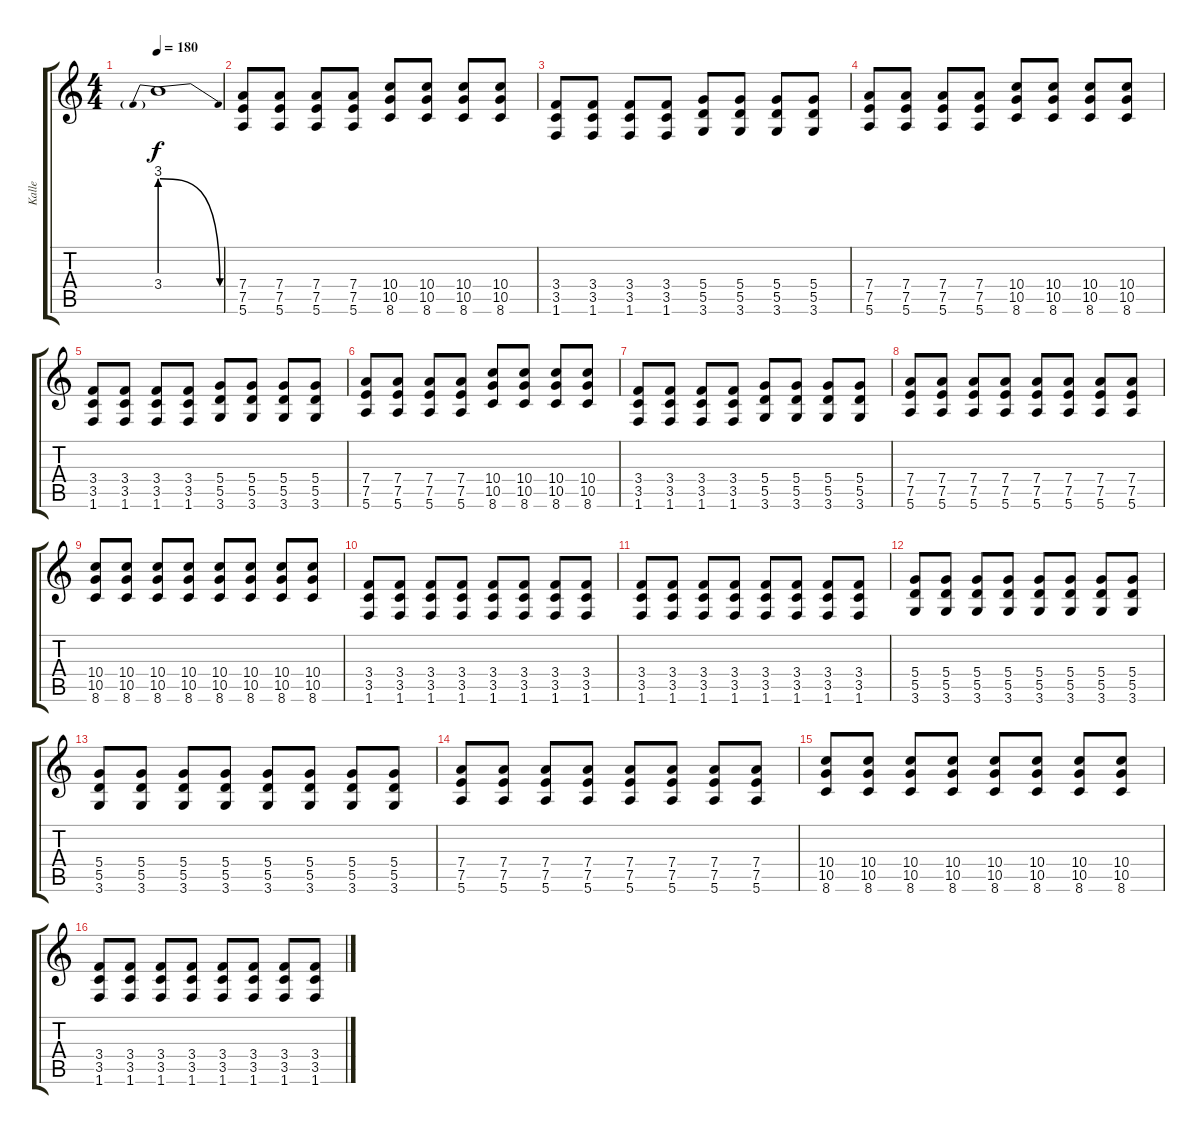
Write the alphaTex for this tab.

\track ("Kalle" "Kalle") {instrument distortionguitar}
\staff {score tabs}
\tuning (E4 B3 G3 D3 A2 E2) {hide}
\ts (4 4)
\tempo 180
\clef g2
\ks c
3.4{be (prebendrelease 0 12 60 0)}.1{dy f} |
(7.4 7.5 5.6).8 (7.4 7.5 5.6).8 (7.4 7.5 5.6).8 (7.4 7.5 5.6).8 (10.4 10.5 8.6).8 (10.4 10.5 8.6).8 (10.4 10.5 8.6).8 (10.4 10.5 8.6).8 |
(3.4 3.5 1.6).8 (3.4 3.5 1.6).8 (3.4 3.5 1.6).8 (3.4 3.5 1.6).8 (5.4 5.5 3.6).8 (5.4 5.5 3.6).8 (5.4 5.5 3.6).8 (5.4 5.5 3.6).8 |
(7.4 7.5 5.6).8 (7.4 7.5 5.6).8 (7.4 7.5 5.6).8 (7.4 7.5 5.6).8 (10.4 10.5 8.6).8 (10.4 10.5 8.6).8 (10.4 10.5 8.6).8 (10.4 10.5 8.6).8 |
(3.4 3.5 1.6).8 (3.4 3.5 1.6).8 (3.4 3.5 1.6).8 (3.4 3.5 1.6).8 (5.4 5.5 3.6).8 (5.4 5.5 3.6).8 (5.4 5.5 3.6).8 (5.4 5.5 3.6).8 |
(7.4 7.5 5.6).8 (7.4 7.5 5.6).8 (7.4 7.5 5.6).8 (7.4 7.5 5.6).8 (10.4 10.5 8.6).8 (10.4 10.5 8.6).8 (10.4 10.5 8.6).8 (10.4 10.5 8.6).8 |
(3.4 3.5 1.6).8 (3.4 3.5 1.6).8 (3.4 3.5 1.6).8 (3.4 3.5 1.6).8 (5.4 5.5 3.6).8 (5.4 5.5 3.6).8 (5.4 5.5 3.6).8 (5.4 5.5 3.6).8 |
(7.4 7.5 5.6).8 (7.4 7.5 5.6).8 (7.4 7.5 5.6).8 (7.4 7.5 5.6).8 (7.4 7.5 5.6).8 (7.4 7.5 5.6).8 (7.4 7.5 5.6).8 (7.4 7.5 5.6).8 |
(10.4 10.5 8.6).8 (10.4 10.5 8.6).8 (10.4 10.5 8.6).8 (10.4 10.5 8.6).8 (10.4 10.5 8.6).8 (10.4 10.5 8.6).8 (10.4 10.5 8.6).8 (10.4 10.5 8.6).8 |
(3.4 3.5 1.6).8 (3.4 3.5 1.6).8 (3.4 3.5 1.6).8 (3.4 3.5 1.6).8 (3.4 3.5 1.6).8 (3.4 3.5 1.6).8 (3.4 3.5 1.6).8 (3.4 3.5 1.6).8 |
(3.4 3.5 1.6).8 (3.4 3.5 1.6).8 (3.4 3.5 1.6).8 (3.4 3.5 1.6).8 (3.4 3.5 1.6).8 (3.4 3.5 1.6).8 (3.4 3.5 1.6).8 (3.4 3.5 1.6).8 |
(5.4 5.5 3.6).8 (5.4 5.5 3.6).8 (5.4 5.5 3.6).8 (5.4 5.5 3.6).8 (5.4 5.5 3.6).8 (5.4 5.5 3.6).8 (5.4 5.5 3.6).8 (5.4 5.5 3.6).8 |
(5.4 5.5 3.6).8 (5.4 5.5 3.6).8 (5.4 5.5 3.6).8 (5.4 5.5 3.6).8 (5.4 5.5 3.6).8 (5.4 5.5 3.6).8 (5.4 5.5 3.6).8 (5.4 5.5 3.6).8 |
(7.4 7.5 5.6).8{instrument electricguitarmuted} (7.4 7.5 5.6).8 (7.4 7.5 5.6).8 (7.4 7.5 5.6).8 (7.4 7.5 5.6).8 (7.4 7.5 5.6).8 (7.4 7.5 5.6).8 (7.4 7.5 5.6).8 |
(10.4 10.5 8.6).8 (10.4 10.5 8.6).8 (10.4 10.5 8.6).8 (10.4 10.5 8.6).8 (10.4 10.5 8.6).8 (10.4 10.5 8.6).8 (10.4 10.5 8.6).8 (10.4 10.5 8.6).8 |
(3.4 3.5 1.6).8 (3.4 3.5 1.6).8 (3.4 3.5 1.6).8 (3.4 3.5 1.6).8 (3.4 3.5 1.6).8 (3.4 3.5 1.6).8 (3.4 3.5 1.6).8 (3.4 3.5 1.6).8
